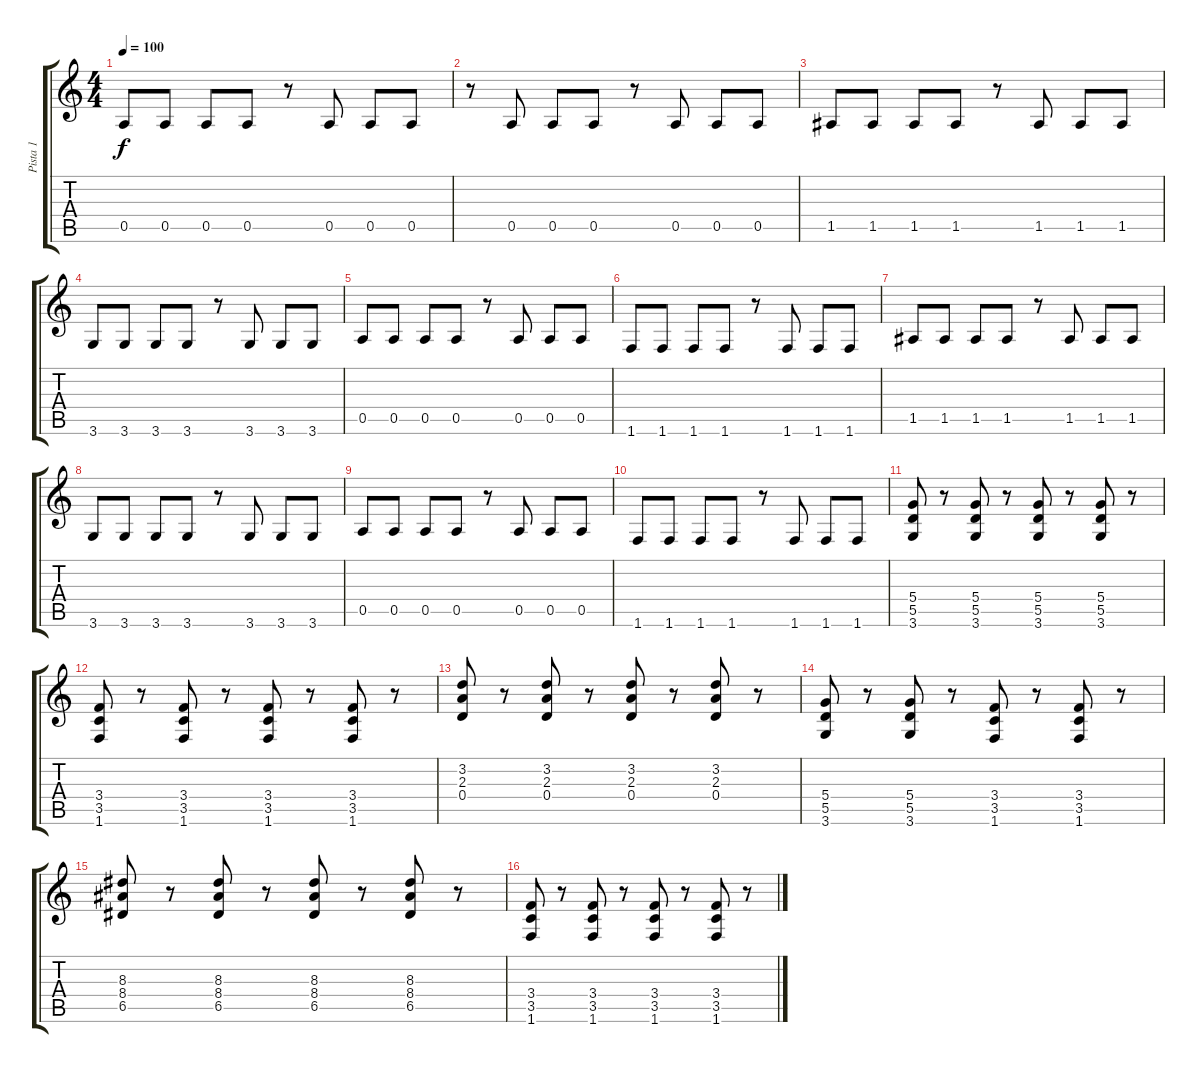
\track ("Pista 1" "Pista 1") {instrument distortionguitar}
\staff {score tabs}
\tuning (E4 B3 G3 D3 A2 E2) {hide}
\ts (4 4)
\tempo 100
\clef g2
\ks c
0.5.8{dy f} 0.5.8 0.5.8 0.5.8 r.8 0.5.8 0.5.8 0.5.8 |
r.8 0.5.8 0.5.8 0.5.8 r.8 0.5.8 0.5.8 0.5.8 |
1.5.8 1.5.8 1.5.8 1.5.8 r.8 1.5.8 1.5.8 1.5.8 |
3.6.8 3.6.8 3.6.8 3.6.8 r.8 3.6.8 3.6.8 3.6.8 |
0.5.8 0.5.8 0.5.8 0.5.8 r.8 0.5.8 0.5.8 0.5.8 |
1.6.8 1.6.8 1.6.8 1.6.8 r.8 1.6.8 1.6.8 1.6.8 |
1.5.8 1.5.8 1.5.8 1.5.8 r.8 1.5.8 1.5.8 1.5.8 |
3.6.8 3.6.8 3.6.8 3.6.8 r.8 3.6.8 3.6.8 3.6.8 |
0.5.8 0.5.8 0.5.8 0.5.8 r.8 0.5.8 0.5.8 0.5.8 |
1.6.8 1.6.8 1.6.8 1.6.8 r.8 1.6.8 1.6.8 1.6.8 |
(5.4 5.5 3.6).8{volume 7} r.8 (5.4 5.5 3.6).8 r.8 (5.4 5.5 3.6).8 r.8 (5.4 5.5 3.6).8 r.8 |
(3.4 3.5 1.6).8 r.8 (3.4 3.5 1.6).8 r.8 (3.4 3.5 1.6).8 r.8 (3.4 3.5 1.6).8 r.8 |
(3.2 2.3 0.4).8 r.8 (3.2 2.3 0.4).8 r.8 (3.2 2.3 0.4).8 r.8 (3.2 2.3 0.4).8 r.8 |
(5.4 5.5 3.6).8 r.8 (5.4 5.5 3.6).8 r.8 (3.4 3.5 1.6).8 r.8 (3.4 3.5 1.6).8 r.8 |
(8.3 8.4 6.5).8 r.8 (8.3 8.4 6.5).8 r.8 (8.3 8.4 6.5).8 r.8 (8.3 8.4 6.5).8 r.8 |
(3.4 3.5 1.6).8 r.8 (3.4 3.5 1.6).8 r.8 (3.4 3.5 1.6).8 r.8 (3.4 3.5 1.6).8 r.8
